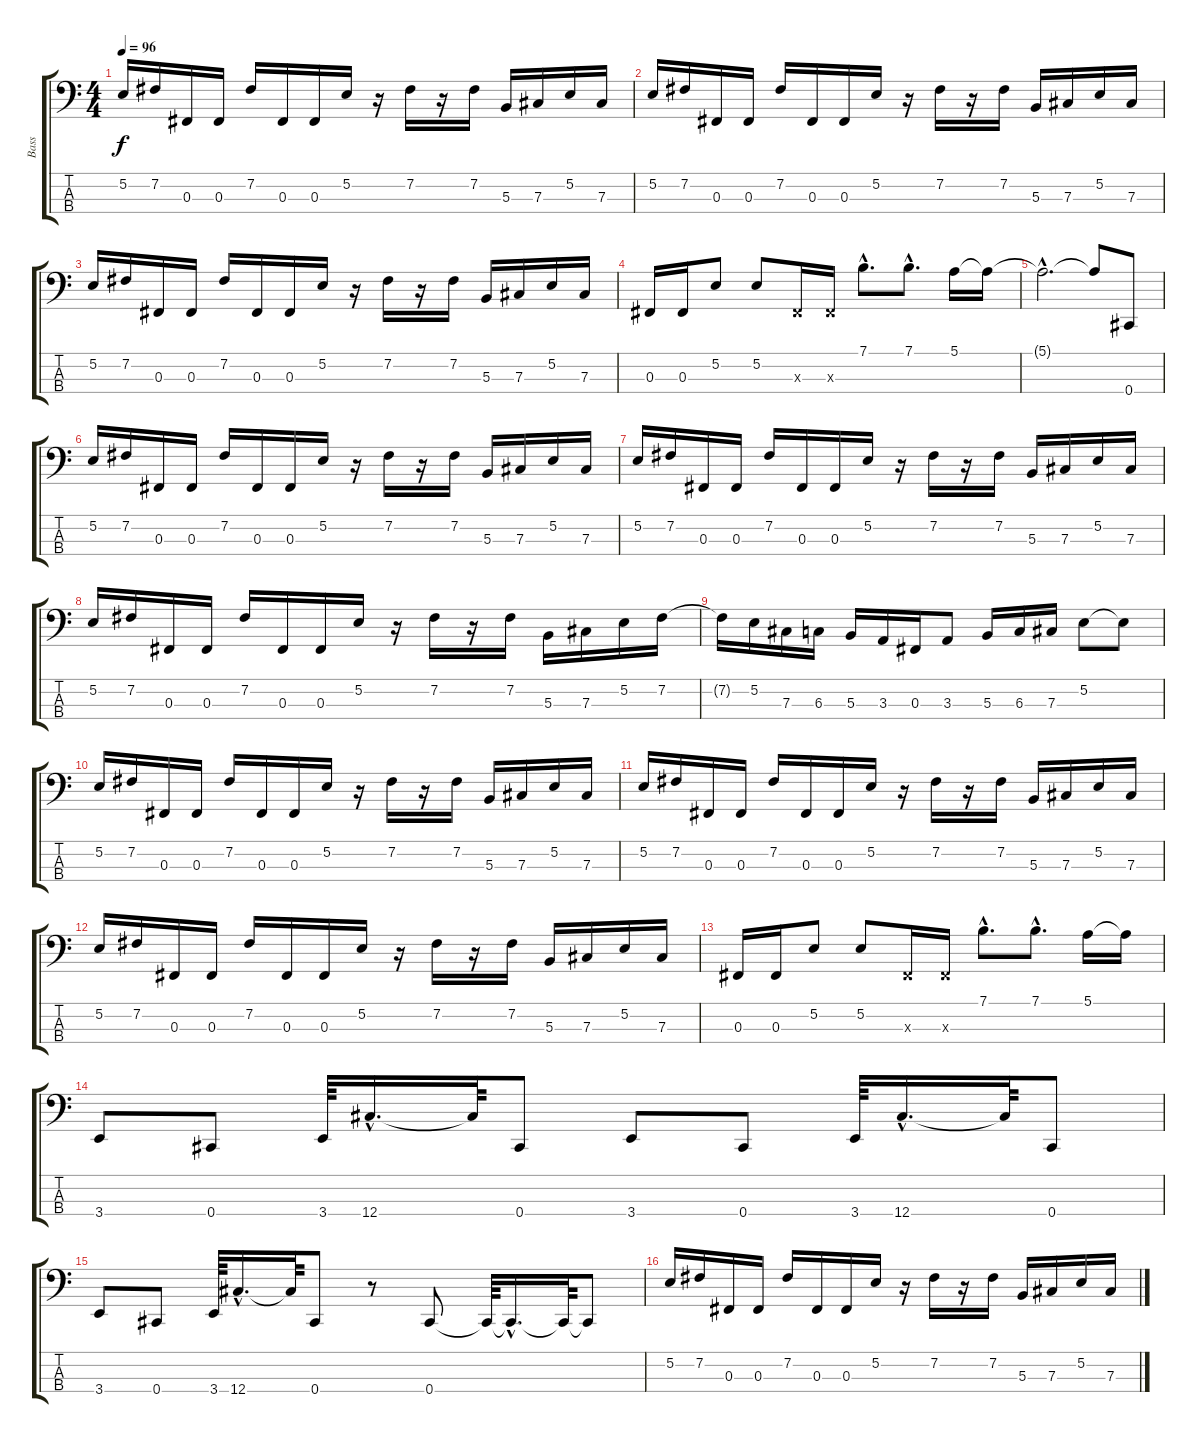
\track ("Bass" "Bass") {instrument electricbassfinger}
\staff {score tabs}
\tuning (E2 B1 Gb1 Db1) {hide}
\ts (4 4)
\tempo 96
\clef f4
\ks c
5.2.16{dy f} 7.2.16 0.3.16 0.3.16 7.2.16 0.3.16 0.3.16 5.2.16 r.16 7.2.16 r.16 7.2.16 5.3.16 7.3.16 5.2.16 7.3.16 |
5.2.16 7.2.16 0.3.16 0.3.16 7.2.16 0.3.16 0.3.16 5.2.16 r.16 7.2.16 r.16 7.2.16 5.3.16 7.3.16 5.2.16 7.3.16 |
5.2.16 7.2.16 0.3.16 0.3.16 7.2.16 0.3.16 0.3.16 5.2.16 r.16 7.2.16 r.16 7.2.16 5.3.16 7.3.16 5.2.16 7.3.16 |
0.3.16 0.3.16 5.2.8 5.2.8 0.3{x}.16 0.3{x}.16 7.1{hac}.8{d} 7.1{hac}.8{d} 5.1.16 5.1{t}.16 |
5.1{hac t}.2{d} 5.1{t}.8 0.4.8 |
5.2.16 7.2.16 0.3.16 0.3.16 7.2.16 0.3.16 0.3.16 5.2.16 r.16 7.2.16 r.16 7.2.16 5.3.16 7.3.16 5.2.16 7.3.16 |
5.2.16 7.2.16 0.3.16 0.3.16 7.2.16 0.3.16 0.3.16 5.2.16 r.16 7.2.16 r.16 7.2.16 5.3.16 7.3.16 5.2.16 7.3.16 |
5.2.16 7.2.16 0.3.16 0.3.16 7.2.16 0.3.16 0.3.16 5.2.16 r.16 7.2.16 r.16 7.2.16 5.3.16 7.3.16 5.2.16 7.2.16 |
7.2{t}.16 5.2.16 7.3.16 6.3.16 5.3.16 3.3.16 0.3.16 3.3.8 5.3.16 6.3.16 7.3.16 5.2.8 5.2{t}.8 |
5.2.16 7.2.16 0.3.16 0.3.16 7.2.16 0.3.16 0.3.16 5.2.16 r.16 7.2.16 r.16 7.2.16 5.3.16 7.3.16 5.2.16 7.3.16 |
5.2.16 7.2.16 0.3.16 0.3.16 7.2.16 0.3.16 0.3.16 5.2.16 r.16 7.2.16 r.16 7.2.16 5.3.16 7.3.16 5.2.16 7.3.16 |
5.2.16 7.2.16 0.3.16 0.3.16 7.2.16 0.3.16 0.3.16 5.2.16 r.16 7.2.16 r.16 7.2.16 5.3.16 7.3.16 5.2.16 7.3.16 |
0.3.16 0.3.16 5.2.8 5.2.8 0.3{x}.16 0.3{x}.16 7.1{hac}.8{d} 7.1{hac}.8{d} 5.1.16 5.1{t}.16 |
3.4.8 0.4.8 3.4.64 12.4{hac}.16{d} 12.4{t}.64 0.4.8 3.4.8 0.4.8 3.4.64 12.4{hac}.16{d} 12.4{t}.64 0.4.8 |
3.4.8 0.4.8 3.4.64 12.4{hac}.16{d} 12.4{t}.64 0.4.8 r.8 0.4.8 0.4{t}.64 0.4{hac t}.16{d} 0.4{t}.64 0.4{t}.8 |
5.2.16 7.2.16 0.3.16 0.3.16 7.2.16 0.3.16 0.3.16 5.2.16 r.16 7.2.16 r.16 7.2.16 5.3.16 7.3.16 5.2.16 7.3.16
